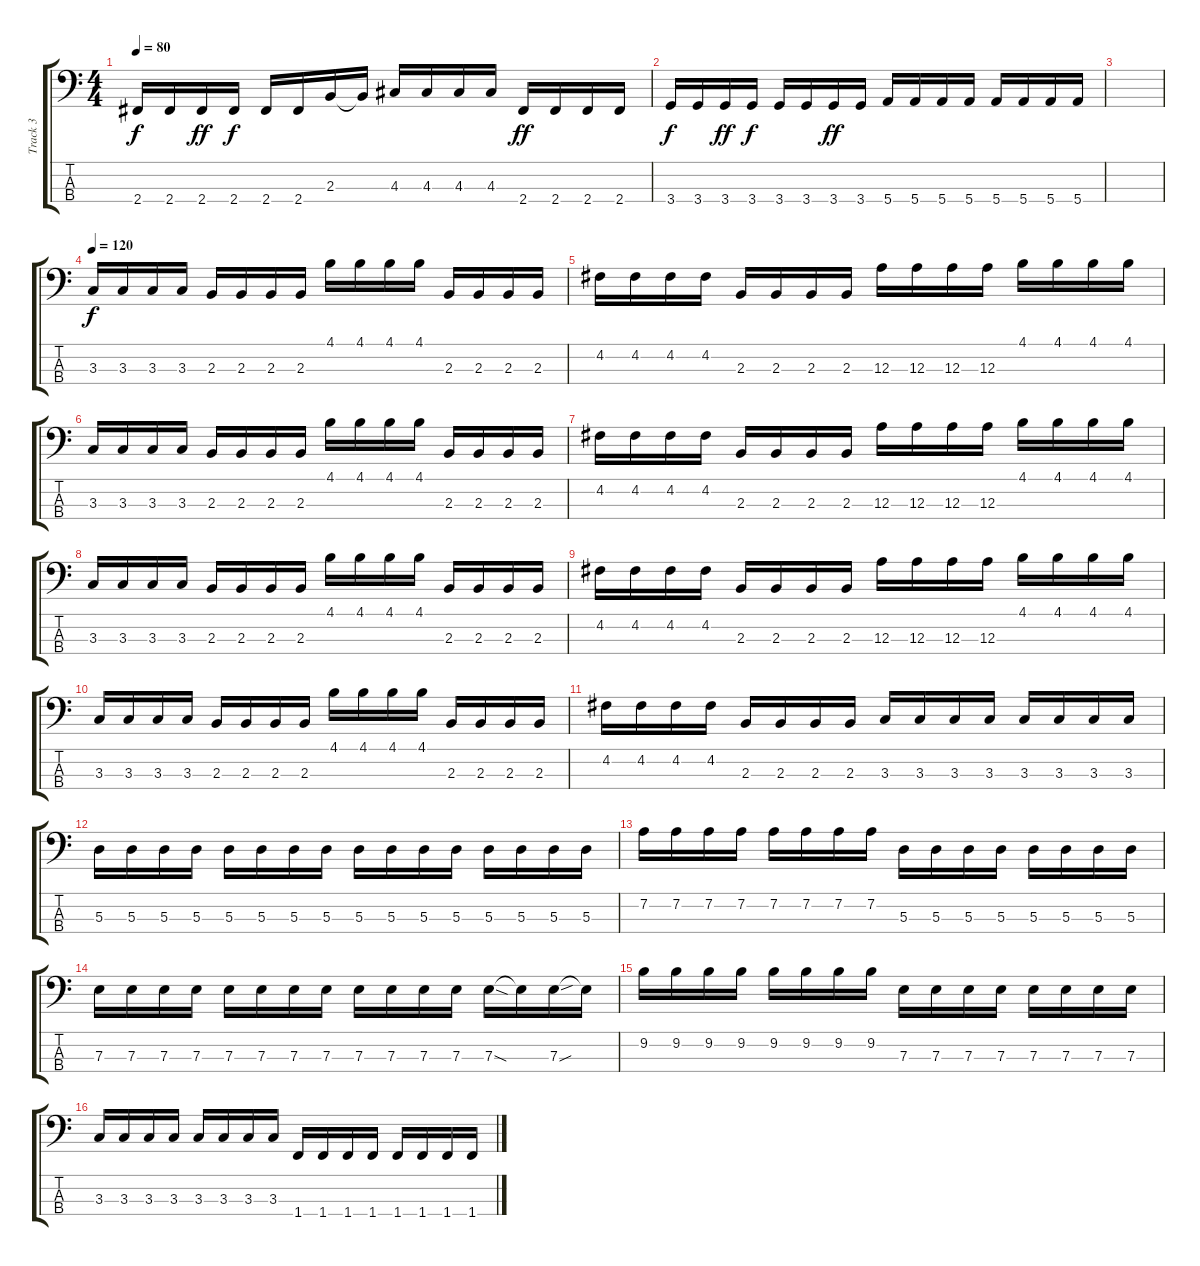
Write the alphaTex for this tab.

\track ("Track 3" "Track 3") {instrument electricbassfinger}
\staff {score tabs}
\tuning (G2 D2 A1 E1) {hide}
\ts (4 4)
\tempo 80
\clef f4
\ks c
2.4.16{dy f} 2.4.16 2.4.16{dy ff} 2.4.16{dy f} 2.4.16 2.4.16 2.3.16 2.3{t}.16 4.3.16 4.3.16 4.3.16 4.3.16 2.4.16{dy ff} 2.4.16 2.4.16 2.4.16 |
3.4.16{dy f} 3.4.16 3.4.16{dy ff} 3.4.16{dy f} 3.4.16 3.4.16 3.4.16{dy ff} 3.4.16 5.4.16 5.4.16 5.4.16 5.4.16 5.4.16 5.4.16 5.4.16 5.4.16 |
|
\tempo 120
3.3.16{dy f} 3.3.16 3.3.16 3.3.16 2.3.16 2.3.16 2.3.16 2.3.16 4.1.16 4.1.16 4.1.16 4.1.16 2.3.16 2.3.16 2.3.16 2.3.16 |
4.2.16 4.2.16 4.2.16 4.2.16 2.3.16 2.3.16 2.3.16 2.3.16 12.3.16 12.3.16 12.3.16 12.3.16 4.1.16 4.1.16 4.1.16 4.1.16 |
3.3.16 3.3.16 3.3.16 3.3.16 2.3.16 2.3.16 2.3.16 2.3.16 4.1.16 4.1.16 4.1.16 4.1.16 2.3.16 2.3.16 2.3.16 2.3.16 |
4.2.16 4.2.16 4.2.16 4.2.16 2.3.16 2.3.16 2.3.16 2.3.16 12.3.16 12.3.16 12.3.16 12.3.16 4.1.16 4.1.16 4.1.16 4.1.16 |
3.3.16 3.3.16 3.3.16 3.3.16 2.3.16 2.3.16 2.3.16 2.3.16 4.1.16 4.1.16 4.1.16 4.1.16 2.3.16 2.3.16 2.3.16 2.3.16 |
4.2.16 4.2.16 4.2.16 4.2.16 2.3.16 2.3.16 2.3.16 2.3.16 12.3.16 12.3.16 12.3.16 12.3.16 4.1.16 4.1.16 4.1.16 4.1.16 |
3.3.16 3.3.16 3.3.16 3.3.16 2.3.16 2.3.16 2.3.16 2.3.16 4.1.16 4.1.16 4.1.16 4.1.16 2.3.16 2.3.16 2.3.16 2.3.16 |
4.2.16 4.2.16 4.2.16 4.2.16 2.3.16 2.3.16 2.3.16 2.3.16 3.3.16 3.3.16 3.3.16 3.3.16 3.3.16 3.3.16 3.3.16 3.3.16 |
5.3.16 5.3.16 5.3.16 5.3.16 5.3.16 5.3.16 5.3.16 5.3.16 5.3.16 5.3.16 5.3.16 5.3.16 5.3.16 5.3.16 5.3.16 5.3.16 |
7.2.16 7.2.16 7.2.16 7.2.16 7.2.16 7.2.16 7.2.16 7.2.16 5.3.16 5.3.16 5.3.16 5.3.16 5.3.16 5.3.16 5.3.16 5.3.16 |
7.3.16 7.3.16 7.3.16 7.3.16 7.3.16 7.3.16 7.3.16 7.3.16 7.3.16 7.3.16 7.3.16 7.3.16 7.3{sod}.16 7.3{t}.16 7.3{sou}.16 7.3{t}.16 |
9.2.16 9.2.16 9.2.16 9.2.16 9.2.16 9.2.16 9.2.16 9.2.16 7.3.16 7.3.16 7.3.16 7.3.16 7.3.16 7.3.16 7.3.16 7.3.16 |
3.3.16 3.3.16 3.3.16 3.3.16 3.3.16 3.3.16 3.3.16 3.3.16 1.4.16 1.4.16 1.4.16 1.4.16 1.4.16 1.4.16 1.4.16 1.4.16
